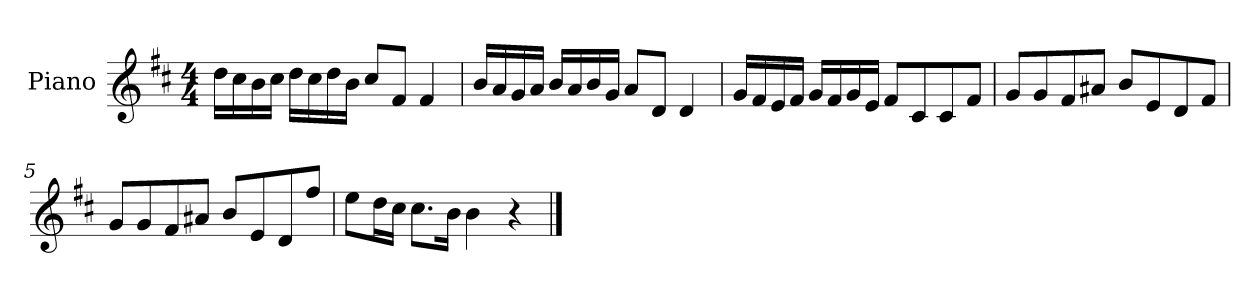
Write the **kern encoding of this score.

**kern
*part1
*staff1
*I"Piano
*I'Pno
*clefG2
*k[f#c#]
*M4/4
=1
16dd\LL
16cc#\
16b\
16cc#\JJ
16dd\LL
16cc#\
16dd\
16b\JJ
8cc#/L
8f#/J
4f#/
=2
16b/LL
16a/
16g/
16a/JJ
16b/LL
16a/
16b/
16g/JJ
8a/L
8d/J
4d/
=3
16g/LL
16f#/
16e/
16f#/JJ
16g/LL
16f#/
16g/
16e/JJ
8f#/L
8c#/
8c#/
8f#/J
=4
8g/L
8g/
8f#/
8a#X/J
8b/L
8e/
8d/
8f#/J
=5
8g/L
8g/
8f#/
8a#X/J
8b/L
8e/
8d/
8ff#/J
=6
8ee\L
16dd\L
16cc#\JJ
8.cc#\L
16b\Jk
4b\
4r
==
*-
